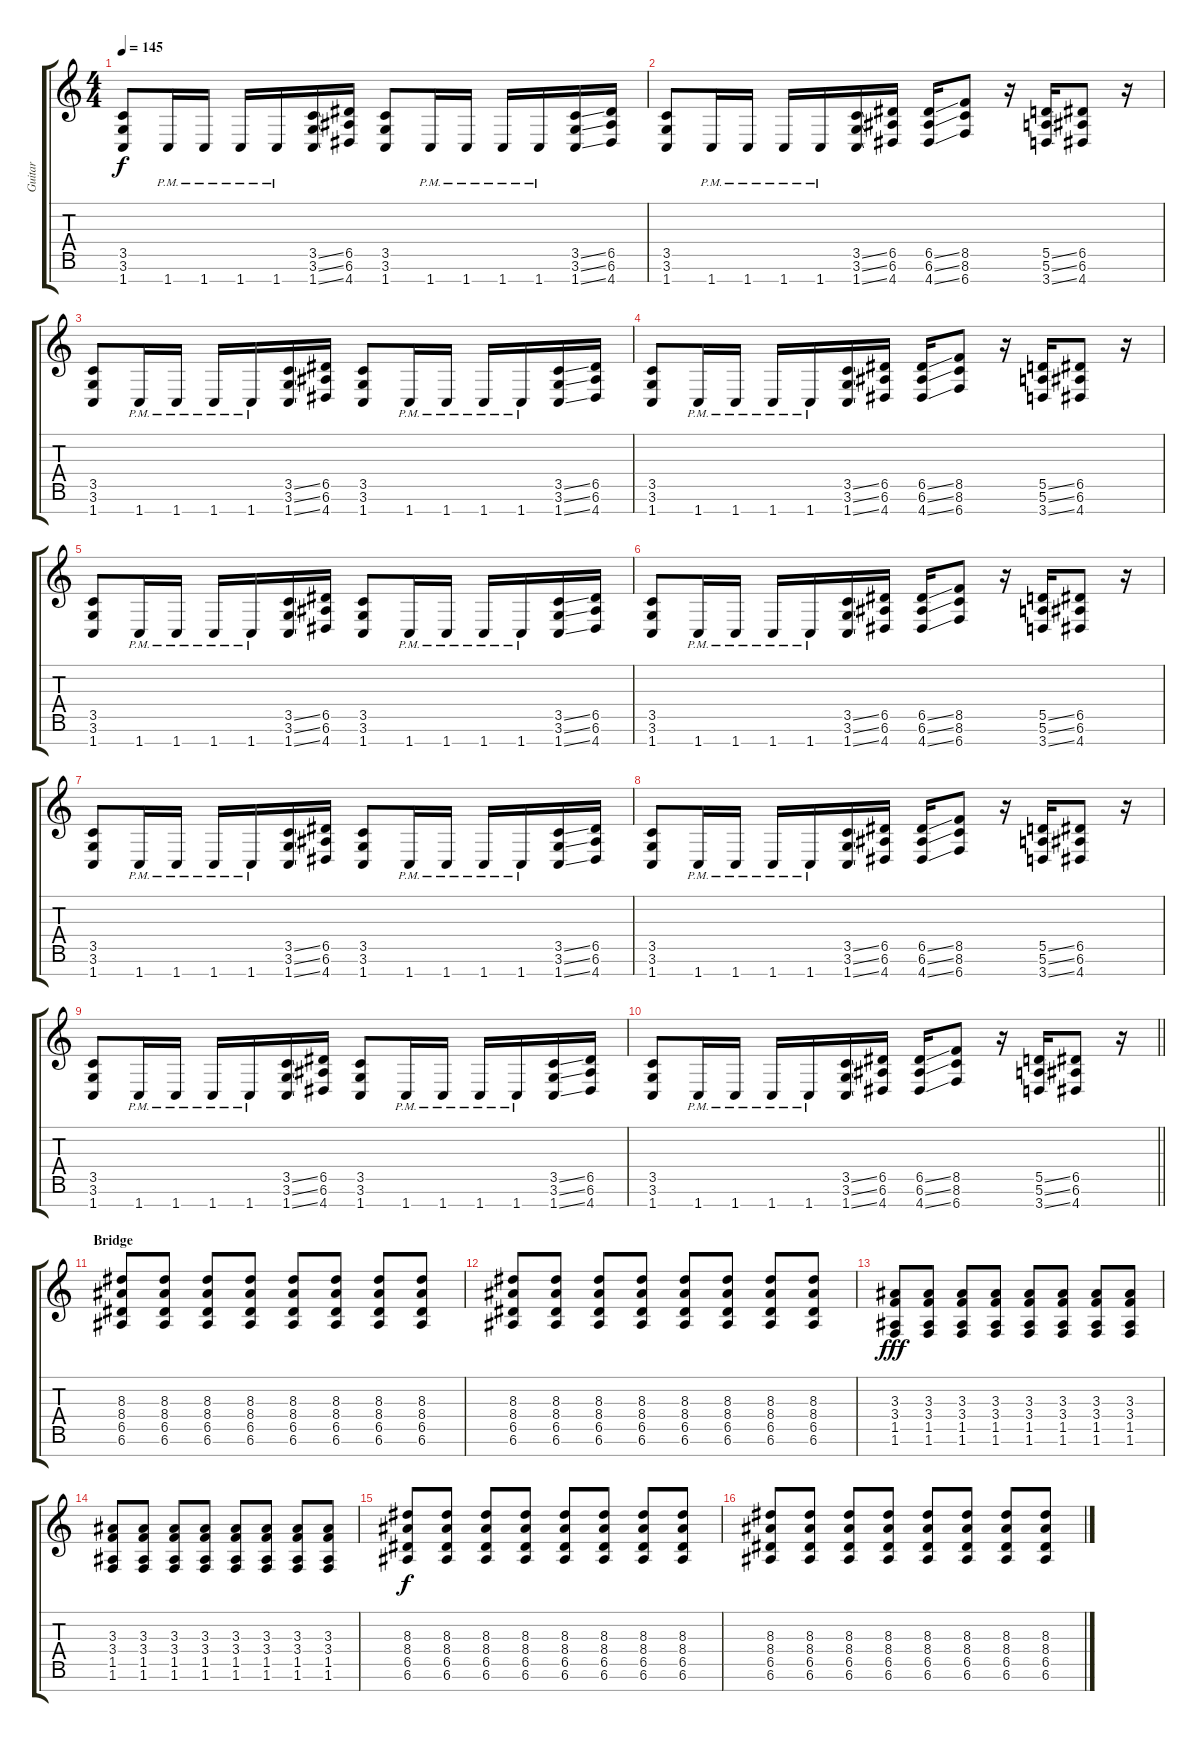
\track ("Guitar" "Guitar") {instrument distortionguitar}
\staff {score tabs}
\tuning (E4 B3 G3 D3 A2 E2 B1) {hide}
\ts (4 4)
\tempo 145
\clef g2
\ks c
(3.5 3.6 1.7).8{dy f} 1.7{pm}.16 1.7{pm}.16 1.7{pm}.16 1.7{pm}.16 (3.5{ss} 3.6{ss} 1.7{ss}).16 (6.5 6.6 4.7).16 (3.5 3.6 1.7).8 1.7{pm}.16 1.7{pm}.16 1.7{pm}.16 1.7{pm}.16 (3.5{ss} 3.6{ss} 1.7{ss}).16 (6.5 6.6 4.7).16 |
(3.5 3.6 1.7).8 1.7{pm}.16 1.7{pm}.16 1.7{pm}.16 1.7{pm}.16 (3.5{ss} 3.6{ss} 1.7{ss}).16 (6.5 6.6 4.7).16 (6.5{ss} 6.6{ss} 4.7{ss}).16 (8.5 8.6 6.7).8 r.16 (5.5{ss} 5.6{ss} 3.7{ss}).16 (6.5 6.6 4.7).8 r.16 |
(3.5 3.6 1.7).8 1.7{pm}.16 1.7{pm}.16 1.7{pm}.16 1.7{pm}.16 (3.5{ss} 3.6{ss} 1.7{ss}).16 (6.5 6.6 4.7).16 (3.5 3.6 1.7).8 1.7{pm}.16 1.7{pm}.16 1.7{pm}.16 1.7{pm}.16 (3.5{ss} 3.6{ss} 1.7{ss}).16 (6.5 6.6 4.7).16 |
(3.5 3.6 1.7).8 1.7{pm}.16 1.7{pm}.16 1.7{pm}.16 1.7{pm}.16 (3.5{ss} 3.6{ss} 1.7{ss}).16 (6.5 6.6 4.7).16 (6.5{ss} 6.6{ss} 4.7{ss}).16 (8.5 8.6 6.7).8 r.16 (5.5{ss} 5.6{ss} 3.7{ss}).16 (6.5 6.6 4.7).8 r.16 |
(3.5 3.6 1.7).8 1.7{pm}.16 1.7{pm}.16 1.7{pm}.16 1.7{pm}.16 (3.5{ss} 3.6{ss} 1.7{ss}).16 (6.5 6.6 4.7).16 (3.5 3.6 1.7).8 1.7{pm}.16 1.7{pm}.16 1.7{pm}.16 1.7{pm}.16 (3.5{ss} 3.6{ss} 1.7{ss}).16 (6.5 6.6 4.7).16 |
(3.5 3.6 1.7).8 1.7{pm}.16 1.7{pm}.16 1.7{pm}.16 1.7{pm}.16 (3.5{ss} 3.6{ss} 1.7{ss}).16 (6.5 6.6 4.7).16 (6.5{ss} 6.6{ss} 4.7{ss}).16 (8.5 8.6 6.7).8 r.16 (5.5{ss} 5.6{ss} 3.7{ss}).16 (6.5 6.6 4.7).8 r.16 |
(3.5 3.6 1.7).8 1.7{pm}.16 1.7{pm}.16 1.7{pm}.16 1.7{pm}.16 (3.5{ss} 3.6{ss} 1.7{ss}).16 (6.5 6.6 4.7).16 (3.5 3.6 1.7).8 1.7{pm}.16 1.7{pm}.16 1.7{pm}.16 1.7{pm}.16 (3.5{ss} 3.6{ss} 1.7{ss}).16 (6.5 6.6 4.7).16 |
(3.5 3.6 1.7).8 1.7{pm}.16 1.7{pm}.16 1.7{pm}.16 1.7{pm}.16 (3.5{ss} 3.6{ss} 1.7{ss}).16 (6.5 6.6 4.7).16 (6.5{ss} 6.6{ss} 4.7{ss}).16 (8.5 8.6 6.7).8 r.16 (5.5{ss} 5.6{ss} 3.7{ss}).16 (6.5 6.6 4.7).8 r.16 |
(3.5 3.6 1.7).8 1.7{pm}.16 1.7{pm}.16 1.7{pm}.16 1.7{pm}.16 (3.5{ss} 3.6{ss} 1.7{ss}).16 (6.5 6.6 4.7).16 (3.5 3.6 1.7).8 1.7{pm}.16 1.7{pm}.16 1.7{pm}.16 1.7{pm}.16 (3.5{ss} 3.6{ss} 1.7{ss}).16 (6.5 6.6 4.7).16 |
\barLineRight lightlight
(3.5 3.6 1.7).8 1.7{pm}.16 1.7{pm}.16 1.7{pm}.16 1.7{pm}.16 (3.5{ss} 3.6{ss} 1.7{ss}).16 (6.5 6.6 4.7).16 (6.5{ss} 6.6{ss} 4.7{ss}).16 (8.5 8.6 6.7).8 r.16 (5.5{ss} 5.6{ss} 3.7{ss}).16 (6.5 6.6 4.7).8 r.16 |
\section ("" "Bridge")
(8.3 8.4 6.5 6.6).8{volume 9} (8.3 8.4 6.5 6.6).8 (8.3 8.4 6.5 6.6).8 (8.3 8.4 6.5 6.6).8 (8.3 8.4 6.5 6.6).8 (8.3 8.4 6.5 6.6).8 (8.3 8.4 6.5 6.6).8 (8.3 8.4 6.5 6.6).8 |
(8.3 8.4 6.5 6.6).8 (8.3 8.4 6.5 6.6).8 (8.3 8.4 6.5 6.6).8 (8.3 8.4 6.5 6.6).8 (8.3 8.4 6.5 6.6).8 (8.3 8.4 6.5 6.6).8 (8.3 8.4 6.5 6.6).8 (8.3 8.4 6.5 6.6).8 |
(3.3 3.4 1.5 1.6).8{dy fff} (3.3 3.4 1.5 1.6).8 (3.3 3.4 1.5 1.6).8 (3.3 3.4 1.5 1.6).8 (3.3 3.4 1.5 1.6).8 (3.3 3.4 1.5 1.6).8 (3.3 3.4 1.5 1.6).8 (3.3 3.4 1.5 1.6).8 |
(3.3 3.4 1.5 1.6).8 (3.3 3.4 1.5 1.6).8 (3.3 3.4 1.5 1.6).8 (3.3 3.4 1.5 1.6).8 (3.3 3.4 1.5 1.6).8 (3.3 3.4 1.5 1.6).8 (3.3 3.4 1.5 1.6).8 (3.3 3.4 1.5 1.6).8 |
(8.3 8.4 6.5 6.6).8{dy f volume 9} (8.3 8.4 6.5 6.6).8 (8.3 8.4 6.5 6.6).8 (8.3 8.4 6.5 6.6).8 (8.3 8.4 6.5 6.6).8 (8.3 8.4 6.5 6.6).8 (8.3 8.4 6.5 6.6).8 (8.3 8.4 6.5 6.6).8 |
(8.3 8.4 6.5 6.6).8 (8.3 8.4 6.5 6.6).8 (8.3 8.4 6.5 6.6).8 (8.3 8.4 6.5 6.6).8 (8.3 8.4 6.5 6.6).8 (8.3 8.4 6.5 6.6).8 (8.3 8.4 6.5 6.6).8 (8.3 8.4 6.5 6.6).8
